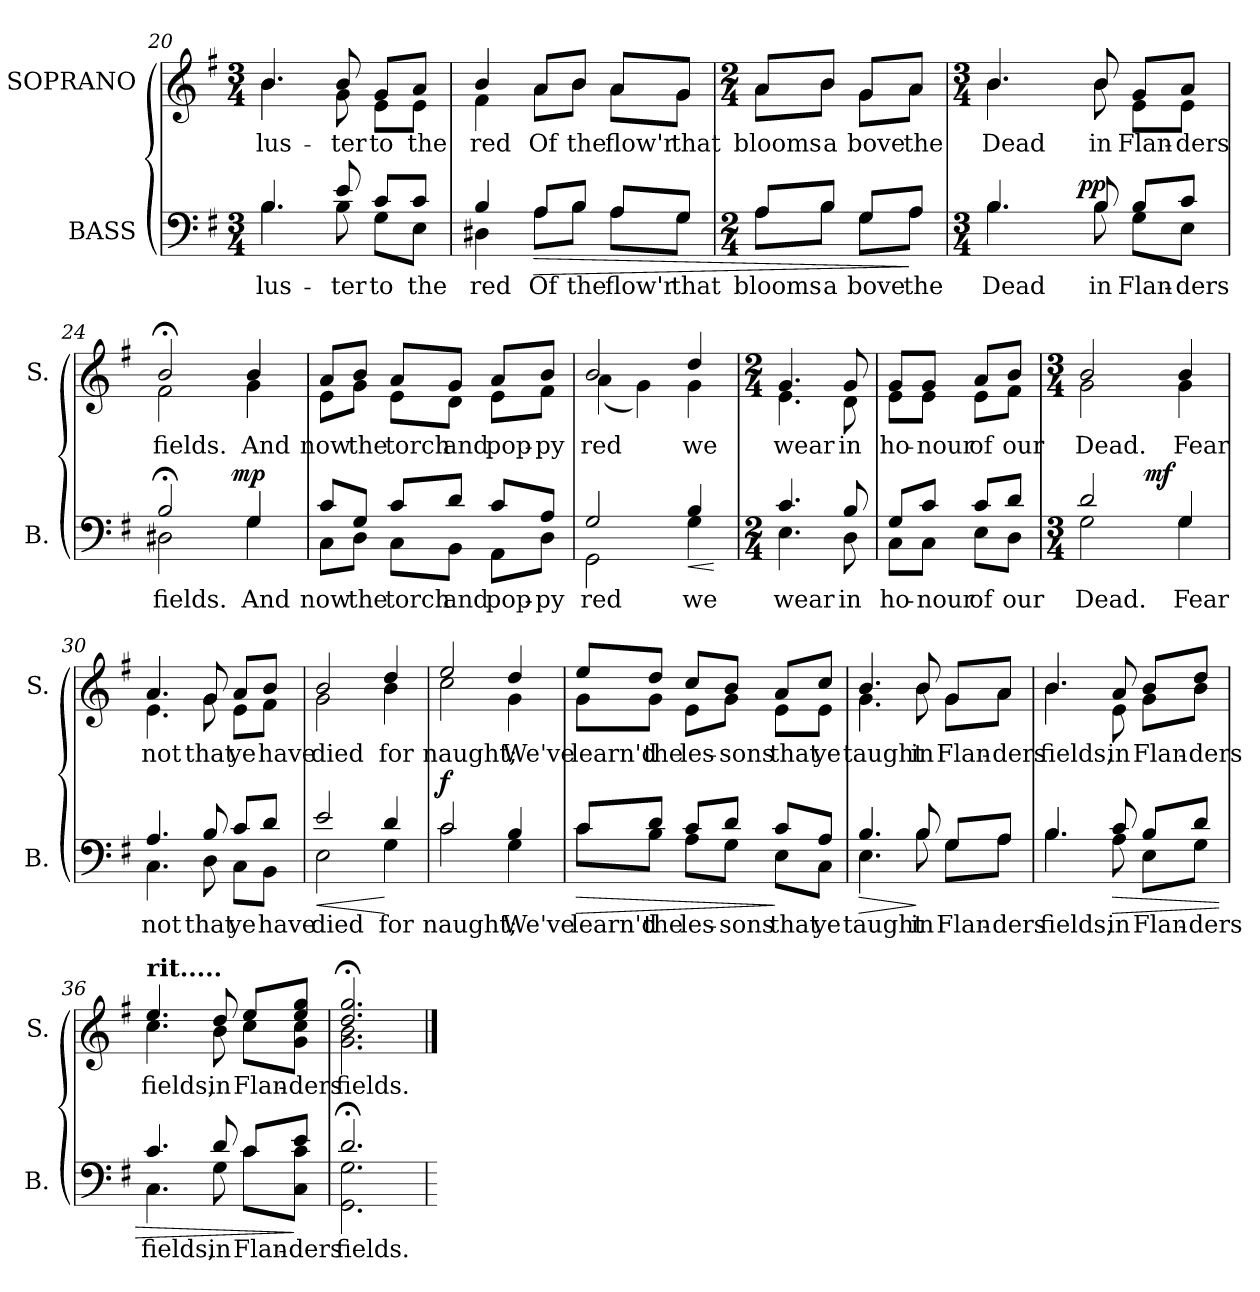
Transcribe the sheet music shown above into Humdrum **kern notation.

**kern	**text	**dynam	**kern	**text
*part2	*part2	*part2	*part1	*part1
*staff2	*staff2	*staff2	*staff1	*staff1
*I"BASS	*	*	*I"SOPRANO	*
*I'B.	*	*	*I'S.	*
*clefF4	*	*	*clefG2	*
*k[f#]	*	*	*k[f#]	*
*G:	*	*	*G:	*
*M3/4	*	*	*M3/4	*
=20	=20	=20	=20	=20
!	!LO:LY:b:cj	!	!	!LO:LY:b:cj
*^	*	*	*^	*
4.B/	4.B\	lus-	.	4.b/	4.b\	lus-
!	!	!LO:LY:b:cj	!	!	!	!LO:LY:b:cj
8e/	8B\	-ter	.	8b/	8g\	-ter
!	!	!LO:LY:b:cj	!	!	!	!LO:LY:b:cj
8c/L	8G\L	to	.	8g/L	8e\L	to
!	!	!LO:LY:b:cj	!	!	!	!LO:LY:b:cj
8c/J	8E\J	the	.	8a/J	8e\J	the
!!LO:PB:g=z	!!
=21	=21	=21	=21	=21	=21	=21
!	!	!LO:LY:b:cj	!	!	!	!LO:LY:b:cj
4B/	4D#X\	red	.	4b/	4f#\	red
!	!	!LO:LY:b:cj	!LO:HP:b	!	!	!LO:LY:b:cj
8A/L	8A\L	Of	>	8a/L	8a\L	Of
!	!	!LO:LY:b:cj	!	!	!	!LO:LY:b:cj
8B/J	8B\J	the	.	8b/J	8b\J	the
!	!	!LO:LY:b:cj	!	!	!	!LO:LY:b:cj
8A/L	8A\L	flow'r	.	8a/L	8a\L	flow'r
!	!	!LO:LY:b:cj	!	!	!	!LO:LY:b:cj
8G/J	8G\J	that	.	8g/J	8g\J	that
=22	=22	=22	=22	=22	=22	=22
*M2/4	*	*	*	*M2/4	*	*
!	!	!LO:LY:b:cj	!	!	!	!LO:LY:b:cj
8A/L	8A\L	blooms	.	8a/L	8a\L	blooms
!	!	!LO:LY:b:cj	!	!	!	!LO:LY:b:cj
8B/J	8B\J	a	.	8b/J	8b\J	a
!	!	!LO:LY:b:cj	!	!	!	!LO:LY:b:cj
8G/L	8G\L	bove	.	8g/L	8g\L	bove
!	!	!LO:LY:b:cj	!	!	!	!LO:LY:b:cj
8A/J	8A\J	the	]	8a/J	8a\J	the
*v	*v	*	*	*	*	*
=23	=23	=23	=23	=23	=23
*M3/4	*	*	*M3/4	*	*
*^	*	*	*	*	*
!	!	!LO:LY:b:cj	!	!	!	!LO:LY:b:cj
*	*^	*	*	*	*	*
4.B/	4.B\	4ryy	Dead	.	4.b/	4.b\	Dead
.	.	16.ryy	.	.	.	.	.
!	!	!	!	!LO:DY:a	!	!	!
.	.	4ryy	.	pp	.	.	.
!	!	!	!LO:LY:b:cj	!	!	!	!LO:LY:b:cj
8B/	8B\	.	in	.	8b/	8b\	in
!	!	!	!LO:LY:b:cj	!	!	!	!LO:LY:b:cj
8B/L	8G\L	.	Flan-	.	8g/L	8e\L	Flan-
.	.	8ryy	.	.	.	.	.
!	!	!	!LO:LY:b:cj	!	!	!	!LO:LY:b:cj
8c/J	8E\J	.	-ders	.	8a/J	8e\J	-ders
.	.	32ryy	.	.	.	.	.
=24	=24	=24	=24	=24	=24	=24	=24
!	!	!	!LO:LY:b:cj	!	!	!	!LO:LY:b:cj
2B;</	2D#X\	4...ryy	fields.	.	2b;</	2f#\	fields.
!	!	!	!	!LO:DY:a	!	!	!
.	.	4ryy	.	mp	.	.	.
!	!	!	!LO:LY:b:cj	!	!	!	!LO:LY:b:cj
4G/	4G\	.	And	.	4b/	4g\	And
.	.	32ryy	.	.	.	.	.
!!LO:LB:g=z	!!
=25	=25	=25	=25	=25	=25	=25	=25
!	!	!	!LO:LY:b:cj	!	!	!	!LO:LY:b:cj
*	*v	*v	*	*	*	*	*
8c/L	8C\L	now	.	8a/L	8e\L	now
!	!	!LO:LY:b:cj	!	!	!	!LO:LY:b:cj
8G/J	8D\J	the	.	8b/J	8g\J	the
!	!	!LO:LY:b:cj	!	!	!	!LO:LY:b:cj
8c/L	8C\L	torch	.	8a/L	8e\L	torch
!	!	!LO:LY:b:cj	!	!	!	!LO:LY:b:cj
8d/J	8BB\J	and	.	8g/J	8d\J	and
!	!	!LO:LY:b:cj	!	!	!	!LO:LY:b:cj
8c/L	8AA\L	pop-	.	8a/L	8e\L	pop-
!	!	!LO:LY:b:cj	!	!	!	!LO:LY:b:cj
8A/J	8D\J	-py	.	8b/J	8f#\J	-py
=26	=26	=26	=26	=26	=26	=26
!	!	!LO:LY:b:cj	!	!	!	!LO:LY:b:cj
2G/	2GG\	red	.	2b/	(<4a\	red
.	.	.	.	.	4g\)	.
!	!	!LO:LY:b:cj	!LO:HP:b	!	!	!LO:LY:b:cj
4B/	4G\	we	<	4dd/	4g\	we
*v	*v	*	*	*	*	*
*	*	*	*v	*v	*
.	.	[	.	.
=27	=27	=27	=27	=27
*M2/4	*	*	*M2/4	*
!	!LO:LY:b:cj	!	!	!LO:LY:b:cj
*^	*	*	*^	*
4.c/	4.E\	wear	.	4.g/	4.e\	wear
!	!	!LO:LY:b:cj	!	!	!	!LO:LY:b:cj
8B/	8D\	in	.	8g/	8d\	in
=28	=28	=28	=28	=28	=28	=28
!	!	!LO:LY:b:cj	!	!	!	!LO:LY:b:cj
8G/L	8C\L	ho-	.	8g/L	8e\L	ho-
!	!	!LO:LY:b:cj	!	!	!	!LO:LY:b:cj
8c/J	8C\J	-nour	.	8g/J	8e\J	-nour
!	!	!LO:LY:b:cj	!	!	!	!LO:LY:b:cj
8c/L	8E\L	of	.	8a/L	8e\L	of
!	!	!LO:LY:b:cj	!	!	!	!LO:LY:b:cj
8d/J	8D\J	our	.	8b/J	8f#\J	our
*v	*v	*	*	*	*	*
!!LO:LB:g=z	!!
=29	=29	=29	=29	=29	=29
*M3/4	*	*	*M3/4	*	*
*^	*	*	*	*	*
!	!	!LO:LY:b:cj	!	!	!	!LO:LY:b:cj
*	*^	*	*	*	*	*
2d/	2G\	4.ryy	Dead.	.	2b/	2g\	Dead.
!	!	!	!	!LO:DY:a	!	!	!
.	.	4.ryy	.	mf	.	.	.
!	!	!	!LO:LY:b:cj	!	!	!	!LO:LY:b:cj
4G/	4G\	.	Fear	.	4b/	4g\	Fear
=30	=30	=30	=30	=30	=30	=30	=30
!	!	!	!LO:LY:b:cj	!	!	!	!LO:LY:b:cj
*	*v	*v	*	*	*	*	*
4.A/	4.C\	not	.	4.a/	4.e\	not
!	!	!LO:LY:b:cj	!	!	!	!LO:LY:b:cj
8B/	8D\	that	.	8g/	8g\	that
!	!	!LO:LY:b:cj	!	!	!	!LO:LY:b:cj
8c/L	8C\L	ye	.	8a/L	8e\L	ye
!	!	!LO:LY:b:cj	!	!	!	!LO:LY:b:cj
8d/J	8BB\J	have	.	8b/J	8f#\J	have
=31	=31	=31	=31	=31	=31	=31
!	!	!LO:LY:b:cj	!LO:HP:b	!	!	!LO:LY:b:cj
2e/	2E\	died	<	2b/	2g\	died
!	!	!LO:LY:b:cj	!	!	!	!LO:LY:b:cj
4d/	4G\	for	[	4dd/	4b\	for
=32	=32	=32	=32	=32	=32	=32
!	!	!LO:LY:b:cj	!LO:DY:a	!	!	!LO:LY:b:cj
2c/	2c\	naught;	f	2ee/	2cc\	naught;
!	!	!LO:LY:b:cj	!	!	!	!LO:LY:b:cj
4B/	4G\	We've	.	4dd/	4g\	We've
=33	=33	=33	=33	=33	=33	=33
!	!	!LO:LY:b:cj	!LO:HP:b	!	!	!LO:LY:b:cj
8c/L	8c\L	learn'd	>	8ee/L	8g\L	learn'd
!	!	!LO:LY:b:cj	!	!	!	!LO:LY:b:cj
8d/J	8B\J	the	.	8dd/J	8g\J	the
!	!	!LO:LY:b	!	!	!	!LO:LY:b
8c/L	8A\L	les-	.	8cc/L	8e\L	les-
!	!	!LO:LY:b:rj	!	!	!	!LO:LY:b:rj
8d/J	8G\J	-sons	.	8b/J	8g\J	-sons
!	!	!LO:LY:b:cj	!	!	!	!LO:LY:b:cj
8c/L	8E\L	that	]	8a/L	8e\L	that
!	!	!LO:LY:b:cj	!	!	!	!LO:LY:b:cj
8A/J	8C\J	ye	.	8cc/J	8e\J	ye
!!LO:LB:g=z	!!
=34	=34	=34	=34	=34	=34	=34
!	!	!LO:LY:b:cj	!LO:HP:b	!	!	!LO:LY:b:cj
4.B/	4.E\	taught	>	4.b/	4.g\	taught
!	!	!LO:LY:b:cj	!	!	!	!LO:LY:b:cj
8B/	8B\	in	]	8b/	8b\	in
!	!	!LO:LY:b:cj	!	!	!	!LO:LY:b:cj
8G/L	8G\L	Flan-	.	8g/L	8g\L	Flan-
!	!	!LO:LY:b:cj	!	!	!	!LO:LY:b:cj
8A/J	8A\J	-ders	.	8a/J	8a\J	-ders
=35	=35	=35	=35	=35	=35	=35
!	!	!LO:LY:b:cj	!	!	!	!LO:LY:b:cj
4.B/	4.B\	fields,	.	4.b/	4.b\	fields,
!	!	!LO:LY:b:cj	!LO:HP:b	!	!	!LO:LY:b:cj
8c/	8A\	in	>	8a/	8e\	in
!	!	!LO:LY:b:cj	!	!	!	!LO:LY:b:cj
8B/L	8E\L	Flan-	.	8b/L	8g\L	Flan-
!	!	!LO:LY:b:cj	!	!	!	!LO:LY:b:cj
8d/J	8G\J	-ders	.	8dd/J	8b\J	-ders
=36	=36	=36	=36	=36	=36	=36
!	!	!	!	!LO:TX:a:B:t=rit.....	!	!
!	!	!LO:LY:b:cj	!	!	!	!LO:LY:b:cj
4.c/	4.C\	fields,	.	4.ee/	4.cc\	fields,
!	!	!LO:LY:b:cj	!	!	!	!LO:LY:b:cj
8d/	8G\	in	.	8dd/	8b\	in
!	!	!LO:LY:b:cj	!	!	!	!LO:LY:b:cj
8c/L	8c\L	Flan-	.	8ee/L	8cc\L	Flan-
!	!	!LO:LY:b:cj	!	!	!	!LO:LY:b:cj
8e/J	8c\ 8C\J	-ders	]	8gg/ 8ee/J	8cc\ 8g\J	-ders
=37	=37	=37	=37	=37	=37	=37
!	!	!LO:LY:b:cj	!	!	!	!LO:LY:b:cj
2.d;</	2.G\ 2.GG\	fields.	.	2.gg/;< 2.dd/;<	2.b\ 2.g\	fields.
*v	*v	*	*	*	*	*
*	*	*	*v	*v	*
=	==	==	==	==
*-	*-	*-	*-	*-
